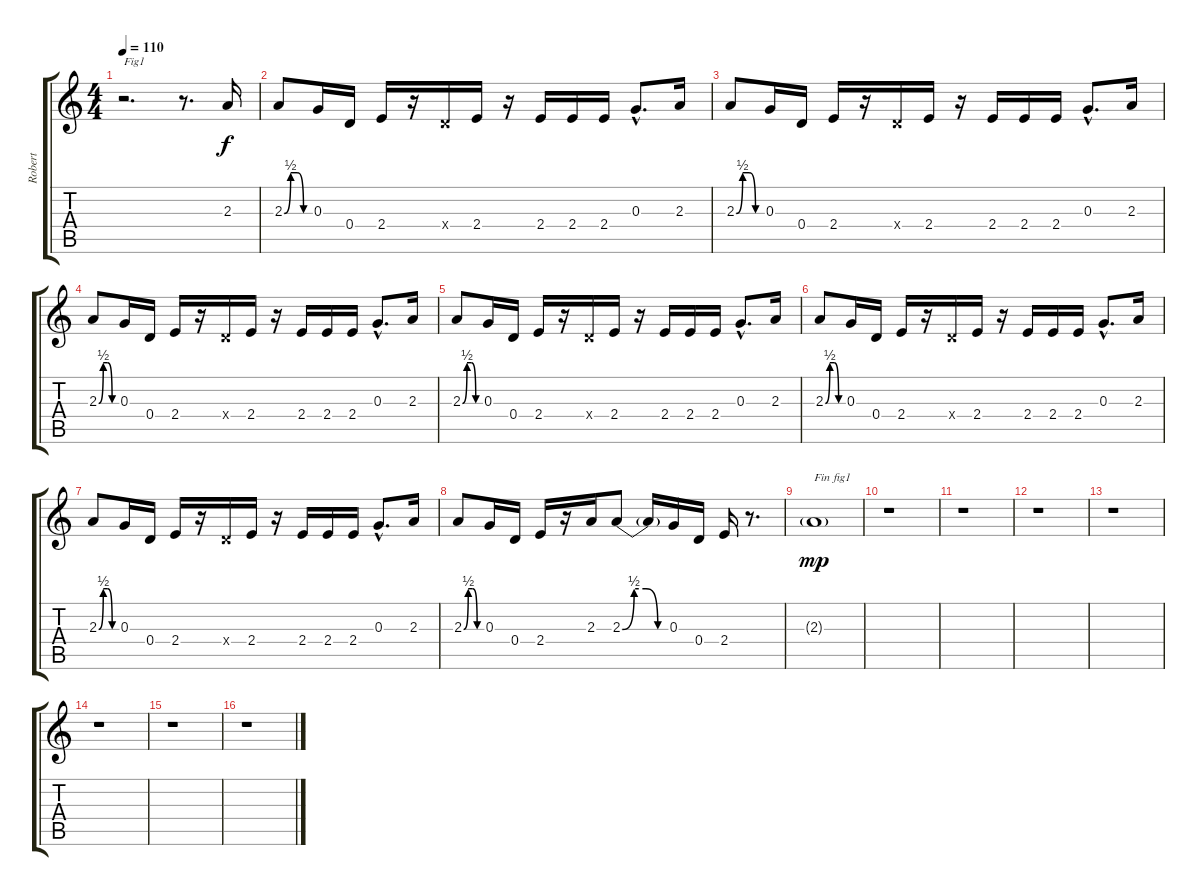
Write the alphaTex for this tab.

\track ("Robert" "Robert") {instrument distortionguitar}
\staff {score tabs}
\tuning (E4 B3 G3 D3 A2 E2) {hide}
\ts (4 4)
\tempo 110
\clef g2
\ks c
r.2{d txt "Fig1" dy f} r.8{d} 2.3.16 |
2.3{be (custom 0 0 15 2 30 2 45 0 60 0)}.8 0.3.16 0.4.16 2.4.16 r.16 0.4{x}.16 2.4.16 r.16 2.4.16 2.4.16 2.4.16 0.3{hac}.8{d} 2.3.16 |
2.3{be (custom 0 0 15 2 30 2 45 0 60 0)}.8 0.3.16 0.4.16 2.4.16 r.16 0.4{x}.16 2.4.16 r.16 2.4.16 2.4.16 2.4.16 0.3{hac}.8{d} 2.3.16 |
2.3{be (custom 0 0 15 2 30 2 45 0 60 0)}.8 0.3.16 0.4.16 2.4.16 r.16 0.4{x}.16 2.4.16 r.16 2.4.16 2.4.16 2.4.16 0.3{hac}.8{d} 2.3.16 |
2.3{be (custom 0 0 15 2 30 2 45 0 60 0)}.8 0.3.16 0.4.16 2.4.16 r.16 0.4{x}.16 2.4.16 r.16 2.4.16 2.4.16 2.4.16 0.3{hac}.8{d} 2.3.16 |
2.3{be (custom 0 0 15 2 30 2 45 0 60 0)}.8 0.3.16 0.4.16 2.4.16 r.16 0.4{x}.16 2.4.16 r.16 2.4.16 2.4.16 2.4.16 0.3{hac}.8{d} 2.3.16 |
2.3{be (custom 0 0 15 2 30 2 45 0 60 0)}.8 0.3.16 0.4.16 2.4.16 r.16 0.4{x}.16 2.4.16 r.16 2.4.16 2.4.16 2.4.16 0.3{hac}.8{d} 2.3.16 |
2.3{be (custom 0 0 15 2 30 2 45 0 60 0)}.8 0.3.16 0.4.16 2.4.16 r.16 2.3.16 2.3{be (custom 0 0 15 2 30 2 45 0 60 0)}.8 2.3{t}.16 0.3.16 0.4.16 2.4.16 r.8{d} |
2.3{g}.1{txt "Fin fig1" dy mp} |
r.1 |
r.1 |
r.1 |
r.1 |
r.1 |
r.1 |
r.1
